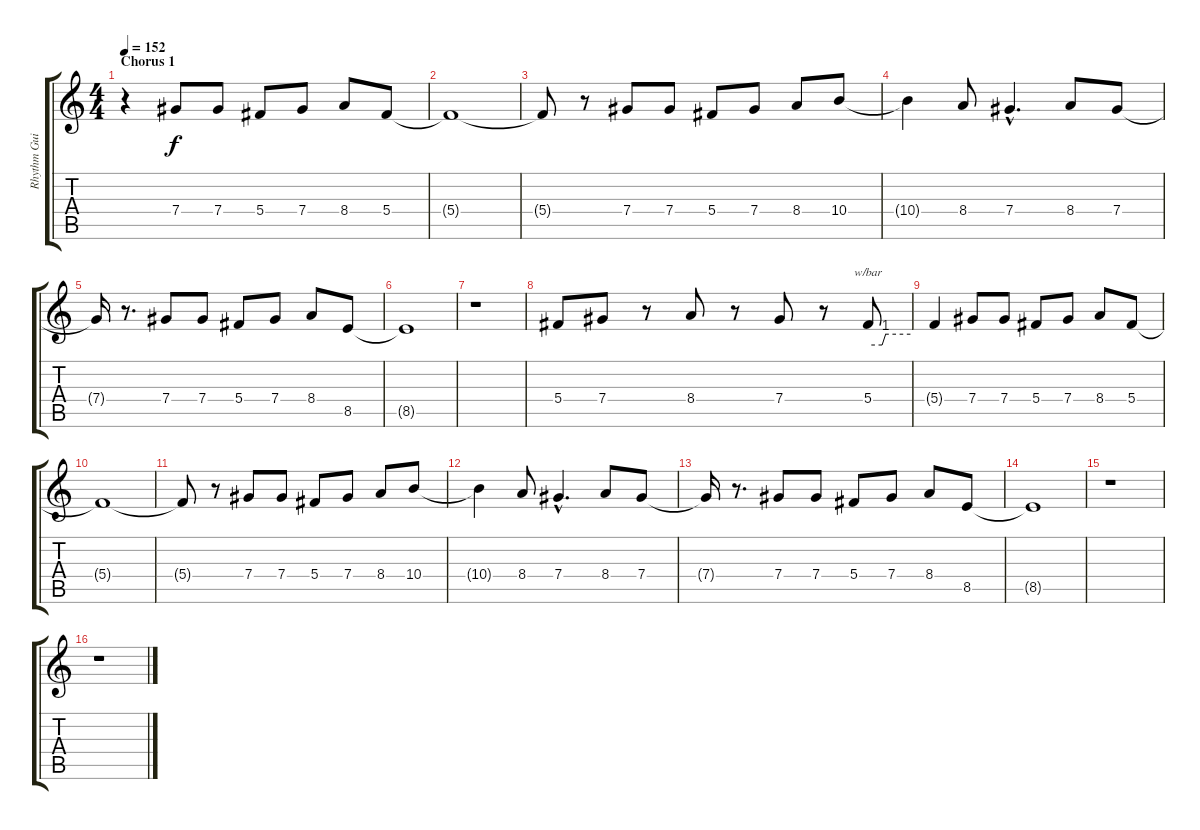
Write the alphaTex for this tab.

\track ("Rhythm Guitar 2" "Rhythm Gui") {instrument distortionguitar}
\staff {score tabs}
\tuning (Eb4 Bb3 Gb3 Db3 Ab2 Eb2) {hide}
\ts (4 4)
\section ("" "Chorus 1")
\tempo 152
\clef g2
\ks c
r.4{dy f volume 14} 7.4.8 7.4.8 5.4.8 7.4.8 8.4.8 5.4.8 |
5.4{t}.1 |
5.4{t}.8 r.8 7.4.8 7.4.8 5.4.8 7.4.8 8.4.8 10.4.8 |
10.4{t}.4 8.4.8 7.4{hac}.4{d} 8.4.8 7.4.8 |
7.4{t}.16 r.8{d} 7.4.8 7.4.8 5.4.8 7.4.8 8.4.8 8.5.8 |
8.5{t}.1 |
r.1 |
5.4.8 7.4.8 r.8 8.4.8 r.8 7.4.8 r.8 5.4.8{tbe (custom default 0 0 20 0 25 4 60 4)} |
5.4{t}.4 7.4.8 7.4.8 5.4.8 7.4.8 8.4.8 5.4.8 |
5.4{t}.1 |
5.4{t}.8 r.8 7.4.8 7.4.8 5.4.8 7.4.8 8.4.8 10.4.8 |
10.4{t}.4 8.4.8 7.4{hac}.4{d} 8.4.8 7.4.8 |
7.4{t}.16 r.8{d} 7.4.8 7.4.8 5.4.8 7.4.8 8.4.8 8.5.8 |
8.5{t}.1 |
r.1 |
r.1
